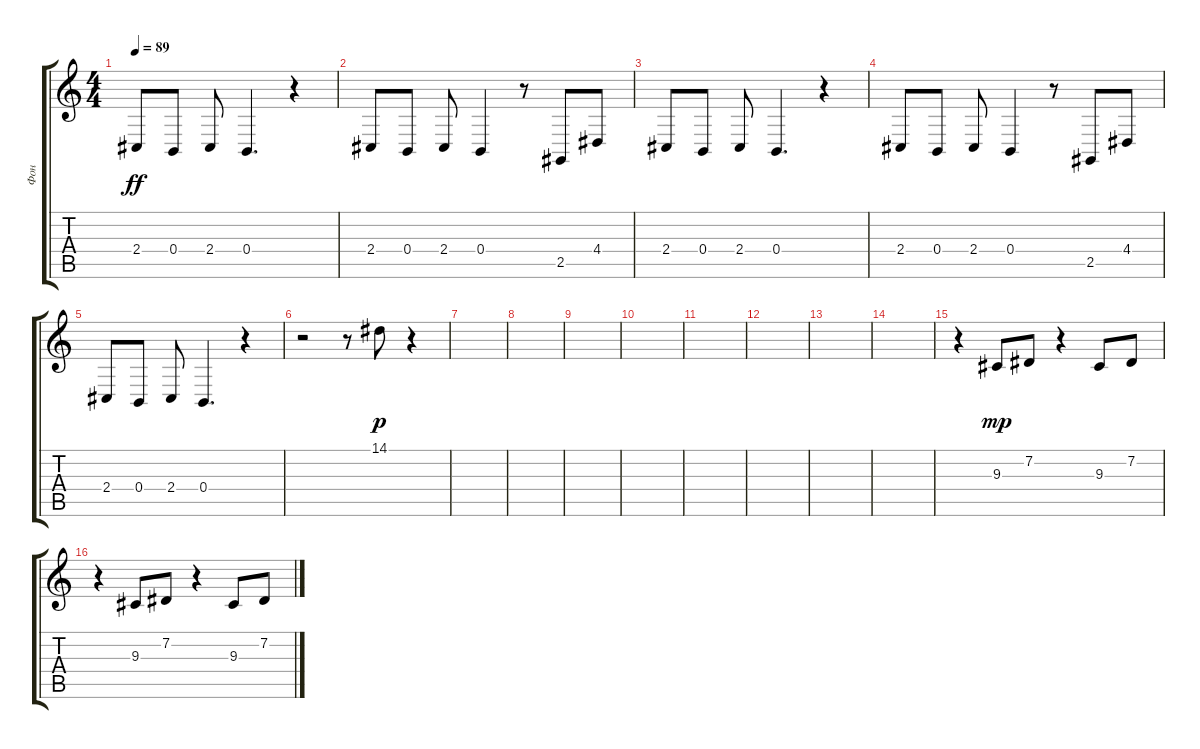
\track ("Фон" "Фон") {instrument pad1newage}
\staff {score tabs}
\tuning (Db4 Ab3 E3 B2 Gb2 B1) {hide}
\ts (4 4)
\tempo 89
\clef g2
\ks c
2.4.8{dy ff} 0.4.8 2.4.8 0.4.4{d} r.4 |
2.4.8 0.4.8 2.4.8 0.4.4 r.8 2.5.8 4.4.8 |
2.4.8 0.4.8 2.4.8 0.4.4{d} r.4 |
2.4.8 0.4.8 2.4.8 0.4.4 r.8 2.5.8 4.4.8 |
2.4.8 0.4.8 2.4.8 0.4.4{d} r.4 |
r.2{volume 9 instrument pad1newage} r.8 14.1.8{dy p} r.4 |
|
|
|
|
|
|
|
|
r.4 9.3.8{dy mp} 7.2.8 r.4 9.3.8 7.2.8 |
r.4 9.3.8 7.2.8 r.4 9.3.8 7.2.8
